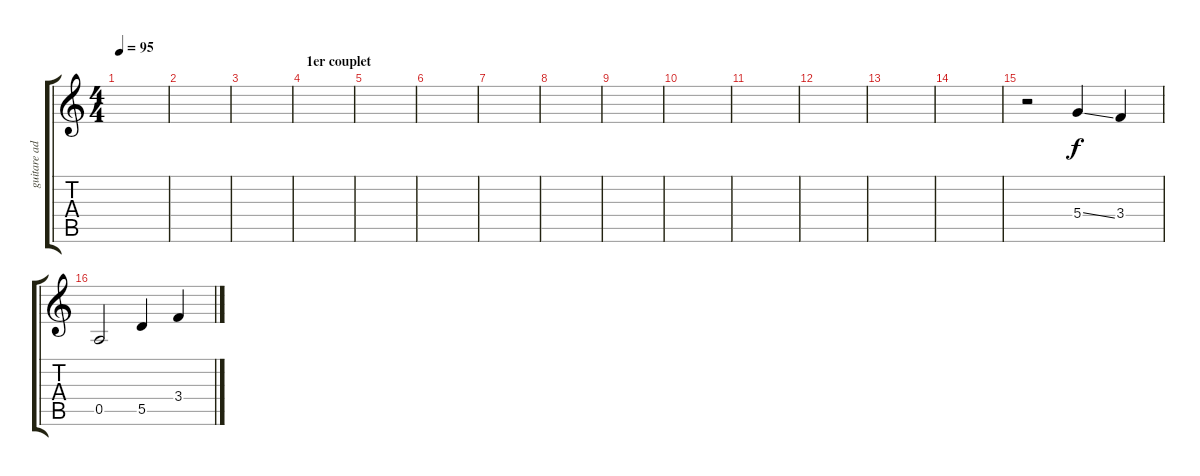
\track ("guitare aditionnelle" "guitare ad") {instrument acousticguitarnylon}
\staff {score tabs}
\tuning (E4 B3 G3 D3 A2 E2) {hide}
\ts (4 4)
\tempo 95
\clef g2
\ks c
|
|
|
\section ("" "1er couplet")
|
|
|
|
|
|
|
|
|
|
|
r.2 5.4{ss}.4 3.4.4 |
0.5.2 5.5.4 3.4.4
